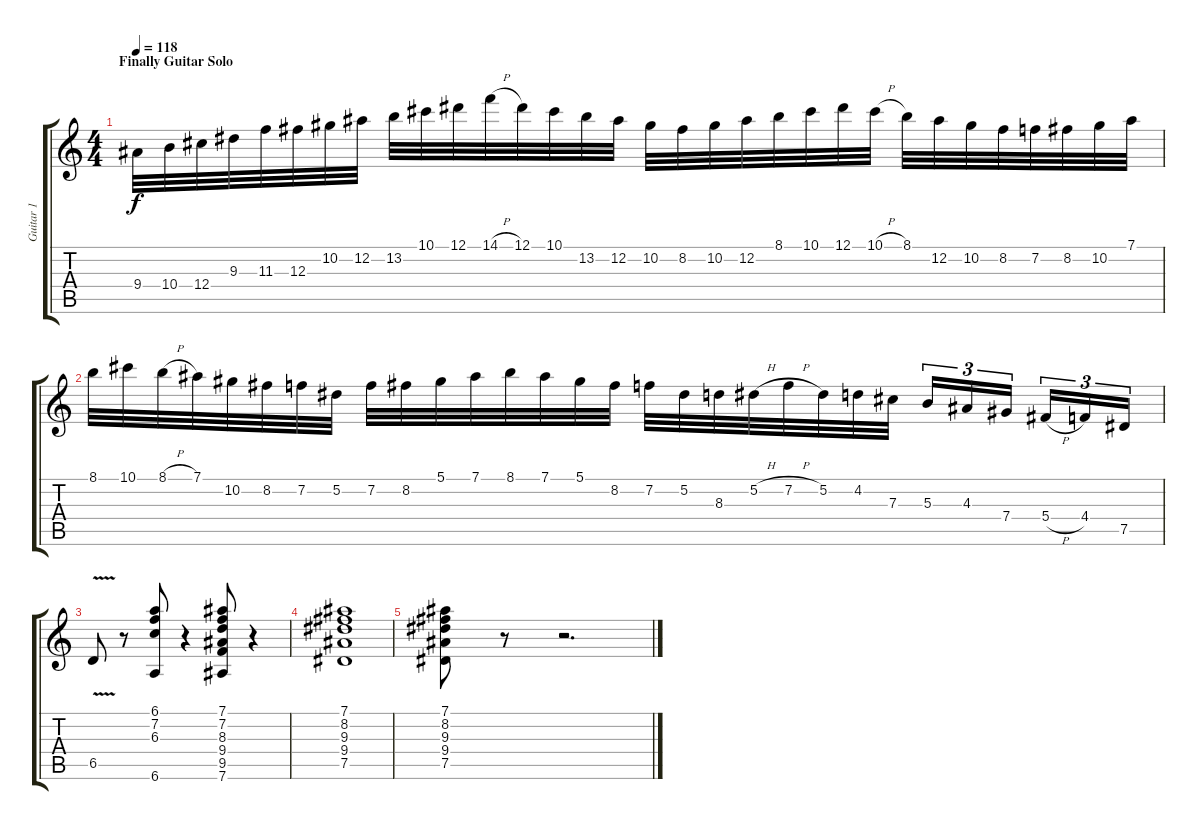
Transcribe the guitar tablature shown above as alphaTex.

\track ("Guitar 1" "Guitar 1") {instrument distortionguitar}
\staff {score tabs}
\tuning (Eb4 Bb3 Gb3 Db3 Ab2 Eb2) {hide}
\ts (4 4)
\section ("" "Finally Guitar Solo")
\tempo 118
\clef g2
\ks c
9.4.32{dy f} 10.4.32 12.4.32 9.3.32 11.3.32 12.3.32 10.2.32 12.2.32 13.2.32 10.1.32 12.1.32 14.1{h}.32 12.1.32 10.1.32 13.2.32 12.2.32 10.2.32 8.2.32 10.2.32 12.2.32 8.1.32 10.1.32 12.1.32 10.1{h}.32 8.1.32 12.2.32 10.2.32 8.2.32 7.2.32 8.2.32 10.2.32 7.1.32 |
8.1.32 10.1.32 8.1{h}.32 7.1.32 10.2.32 8.2.32 7.2.32 5.2.32 7.2.32 8.2.32 5.1.32 7.1.32 8.1.32 7.1.32 5.1.32 8.2.32 7.2.32 5.2.32 8.3.32 5.2{h}.32 7.2{h}.32 5.2.32 4.2.32 7.3.32 5.3.16{tu (3 2)} 4.3.16{tu (3 2)} 7.4.16{tu (3 2) beam splitsecondary} 5.4{h}.16{tu (3 2)} 4.4.16{tu (3 2)} 7.5.16{tu (3 2)} |
6.5{v}.8 r.8 (6.1 7.2 6.3 6.6).8 r.4 (7.1 7.2 8.3 9.4 9.5 7.6).8 r.4 |
(7.1 8.2 9.3 9.4 7.5).1 |
(7.1 8.2 9.3 9.4 7.5).8 r.8 r.2{d}
